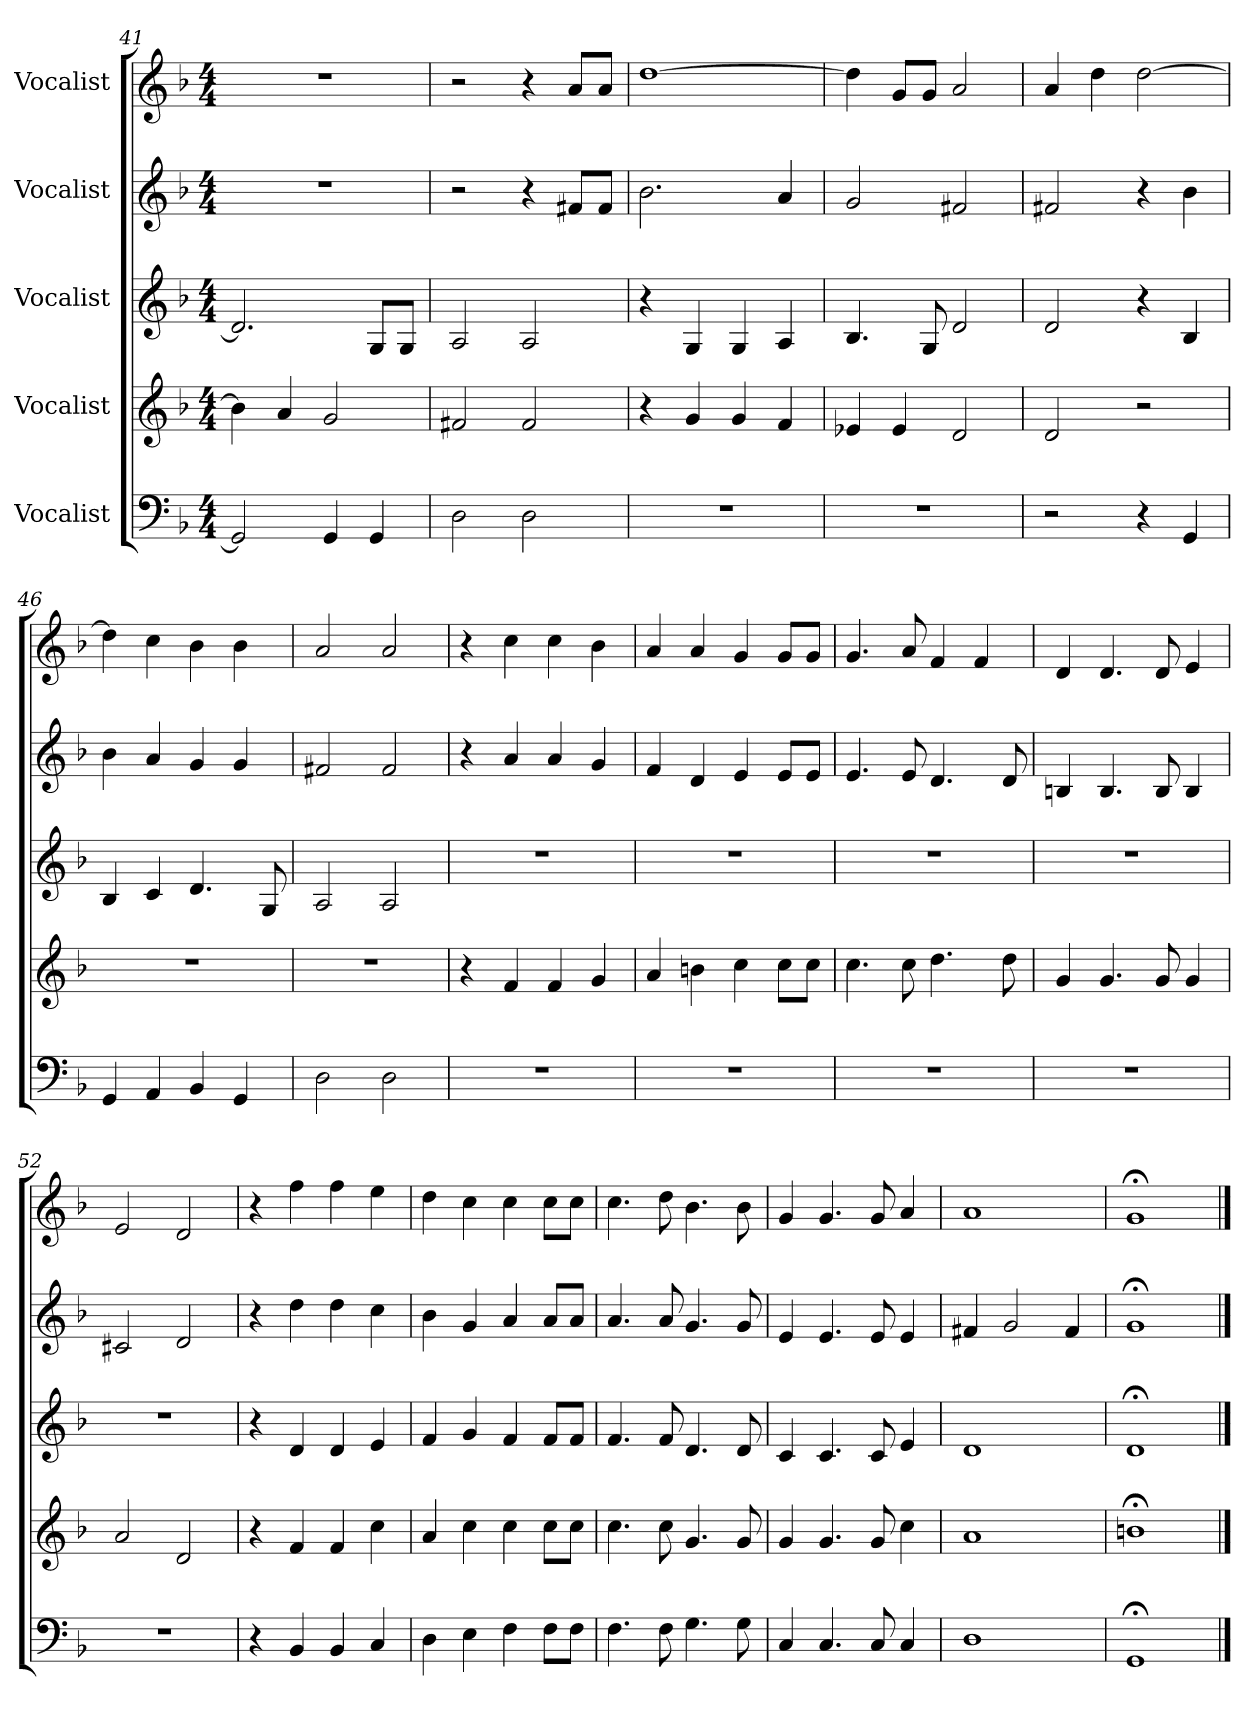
**kern	**kern	**kern	**kern	**kern
*part5	*part4	*part3	*part2	*part1
*staff5	*staff4	*staff3	*staff2	*staff1
*I"Vocalist	*I"Vocalist	*I"Vocalist	*I"Vocalist	*I"Vocalist
*clefF4	*clefG2	*clefG2	*clefG2	*clefG2
*k[b-]	*k[b-]	*k[b-]	*k[b-]	*k[b-]
*M4/4	*M4/4	*M4/4	*M4/4	*M4/4
=41	=41	=41	=41	=41
2GG/]	4b-\]	2.d/]	1r	1r
.	4a/	.	.	.
4GG/	2g/	.	.	.
4GG/	.	8G/L	.	.
.	.	8G/J	.	.
=42	=42	=42	=42	=42
2D\	2f#X/	2A/	2r	2r
2D\	2f#/	2A/	4r	4r
.	.	.	8f#X/L	8a/L
.	.	.	8f#/J	8a/J
=43	=43	=43	=43	=43
1r	4r	4r	2.b-\	[1dd
.	4g/	4G/	.	.
.	4g/	4G/	.	.
.	4f/	4A/	4a/	.
=44	=44	=44	=44	=44
1r	4e-X/	4.B-/	2g/	4dd\]
.	4e-/	.	.	8g/L
.	.	8G/	.	8g/J
.	2d/	2d/	2f#X/	2a/
=45	=45	=45	=45	=45
2r	2d/	2d/	2f#X/	4a/
.	.	.	.	4dd\
4r	2r	4r	4r	[2dd\
4GG/	.	4B-/	4b-\	.
=46	=46	=46	=46	=46
4GG/	1r	4B-/	4b-\	4dd\]
4AA/	.	4c/	4a/	4cc\
4BB-/	.	4.d/	4g/	4b-\
4GG/	.	.	4g/	4b-\
.	.	8G/	.	.
=47	=47	=47	=47	=47
2D\	1r	2A/	2f#X/	2a/
2D\	.	2A/	2f#/	2a/
=48	=48	=48	=48	=48
1r	4r	1r	4r	4r
.	4f/	.	4a/	4cc\
.	4f/	.	4a/	4cc\
.	4g/	.	4g/	4b-\
=49	=49	=49	=49	=49
1r	4a/	1r	4f/	4a/
.	4bn\	.	4d/	4a/
.	4cc\	.	4e/	4g/
.	8cc\L	.	8e/L	8g/L
.	8cc\J	.	8e/J	8g/J
=50	=50	=50	=50	=50
1r	4.cc\	1r	4.e/	4.g/
.	8cc\	.	8e/	8a/
.	4.dd\	.	4.d/	4f/
.	.	.	.	4f/
.	8dd\	.	8d/	.
=51	=51	=51	=51	=51
1r	4g/	1r	4Bn/	4d/
.	4.g/	.	4.B/	4.d/
.	8g/	.	8B/	8d/
.	4g/	.	4B/	4e/
=52	=52	=52	=52	=52
1r	2a/	1r	2c#X/	2e/
.	2d/	.	2d/	2d/
=53	=53	=53	=53	=53
4r	4r	4r	4r	4r
4BB-/	4f/	4d/	4dd\	4ff\
4BB-/	4f/	4d/	4dd\	4ff\
4C/	4cc\	4e/	4cc\	4ee\
=54	=54	=54	=54	=54
4D\	4a/	4f/	4b-\	4dd\
4E\	4cc\	4g/	4g/	4cc\
4F\	4cc\	4f/	4a/	4cc\
8F\L	8cc\L	8f/L	8a/L	8cc\L
8F\J	8cc\J	8f/J	8a/J	8cc\J
=55	=55	=55	=55	=55
4.F\	4.cc\	4.f/	4.a/	4.cc\
8F\	8cc\	8f/	8a/	8dd\
4.G\	4.g/	4.d/	4.g/	4.b-\
8G\	8g/	8d/	8g/	8b-\
=56	=56	=56	=56	=56
4C/	4g/	4c/	4e/	4g/
4.C/	4.g/	4.c/	4.e/	4.g/
8C/	8g/	8c/	8e/	8g/
4C/	4cc\	4e/	4e/	4a/
=57	=57	=57	=57	=57
1D	1a	1d	4f#X/	1a
.	.	.	2g/	.
.	.	.	4f#/	.
=58	=58	=58	=58	=58
1GG;<	1bn;<	1d;<	1g;<	1g;<
==	==	==	==	==
*-	*-	*-	*-	*-
